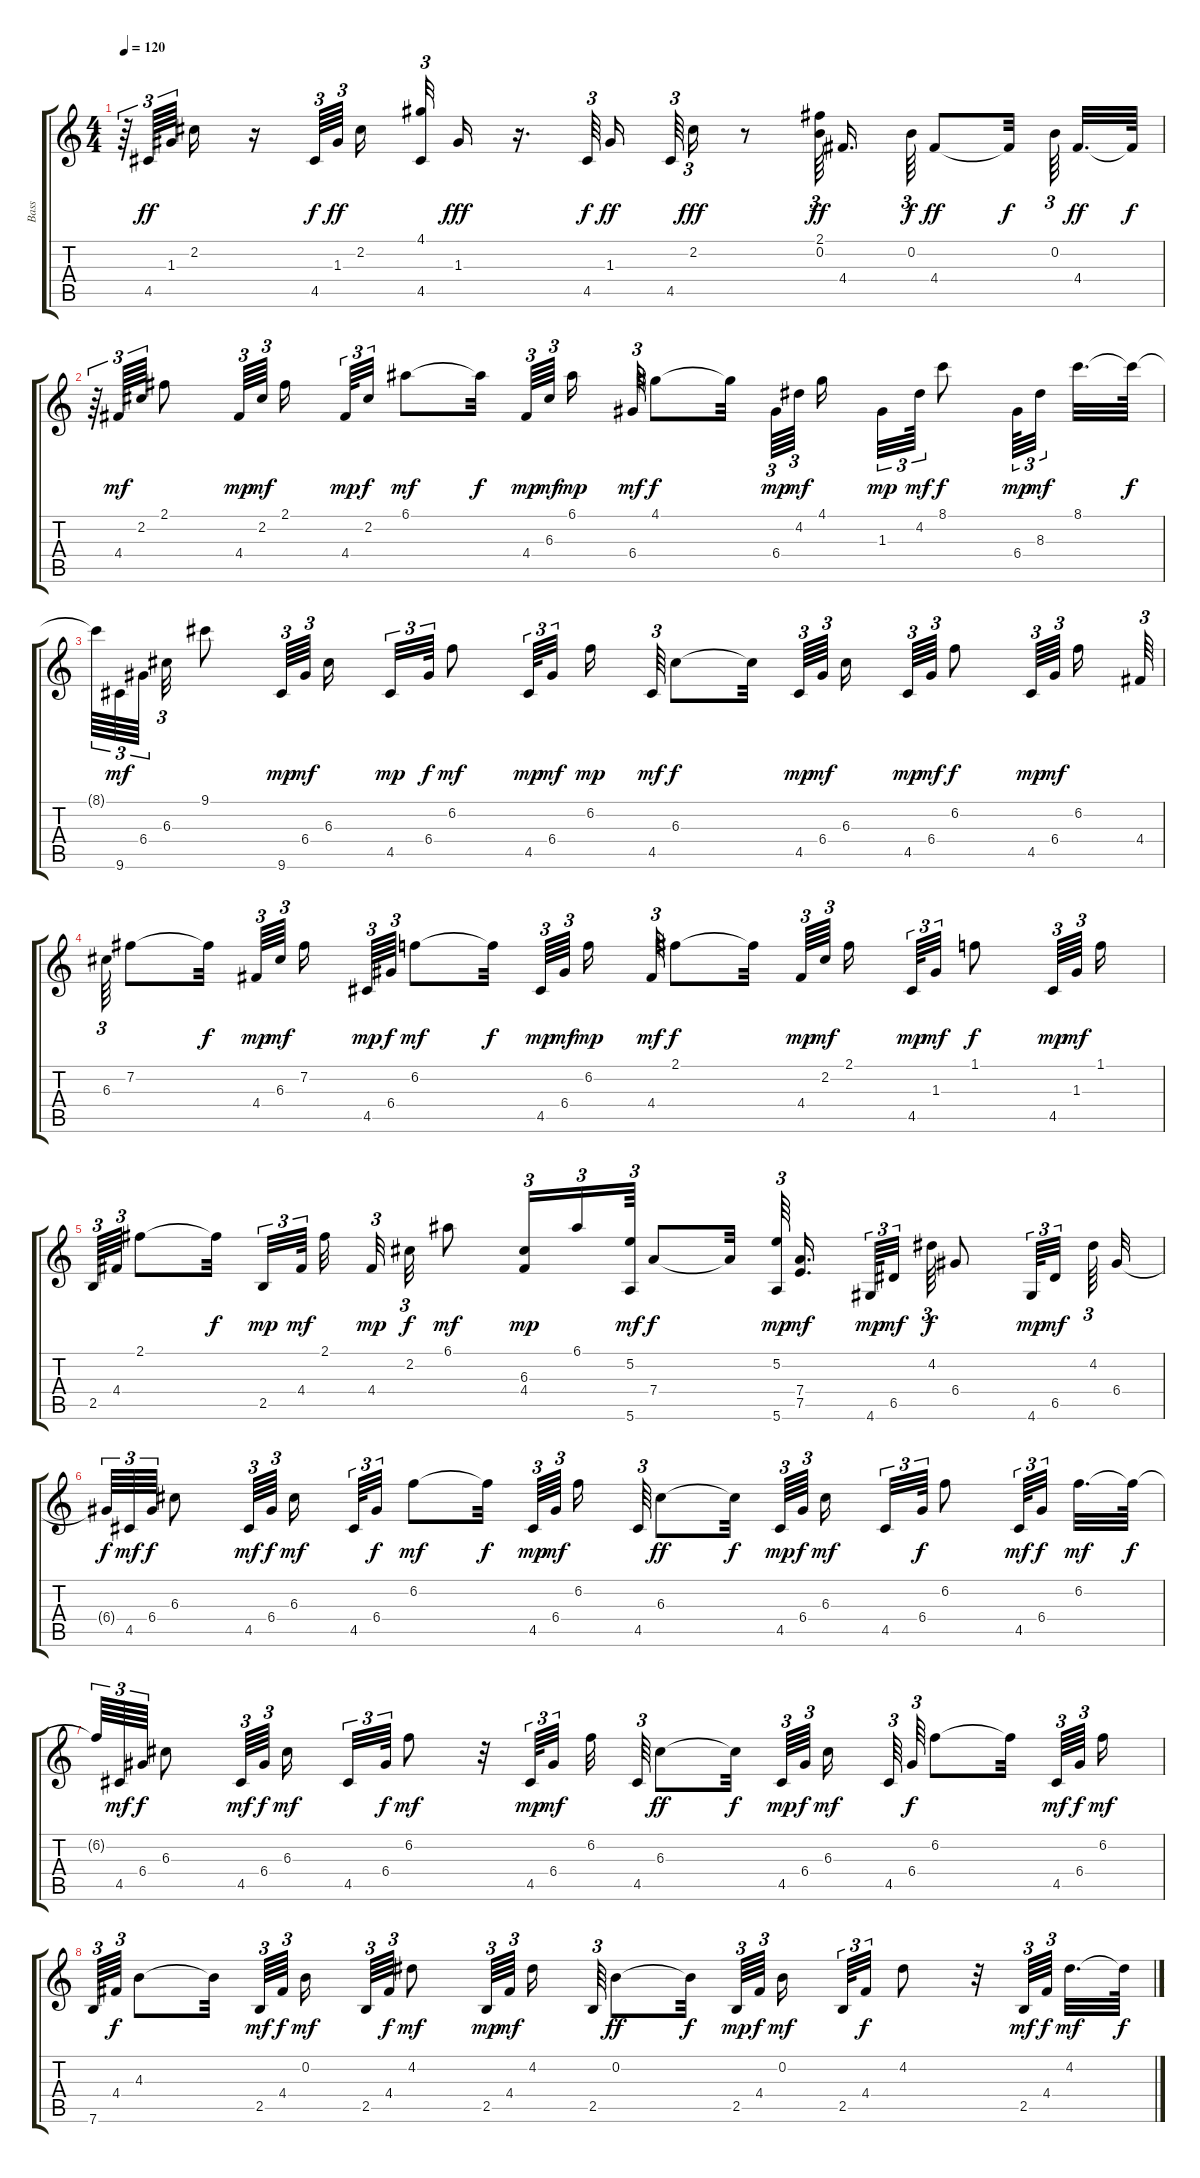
\track ("Bass" "Bass") {instrument synthbass2}
\staff {score tabs}
\tuning (E4 B3 G3 D3 A2 E2) {hide}
\ts (4 4)
\tempo 120
\clef g2
\ks c
r.64{tu (3 2) dy ff} 4.5.64{tu (3 2)} 1.3.64{tu (3 2) beam splitsecondary} 2.2.16 r.16 4.5.64{tu (3 2) dy f} 1.3.64{tu (3 2) dy ff beam splitsecondary} 2.2.16 (4.1 4.5).32{tu (3 2)} 1.3.16{dy fff} r.16{d} 4.5.64{tu (3 2) dy f beam splitsecondary} 1.3.16{dy ff} 4.5.64{tu (3 2)} 2.2.16{tu (3 2) dy fff} r.8 (2.1 0.2).64{tu (3 2) dy ff} 4.4.16{d} 0.2.64{tu (3 2) dy f} 4.4.8{dy ff} 4.4{t}.32{dy f beam splitsecondary} 0.2.64{tu (3 2) beam splitsecondary} 4.4.32{d dy ff} 4.4{t}.64{dy f} |
r.64{tu (3 2)} 4.4.64{tu (3 2) dy mf} 2.2.64{tu (3 2)} 2.1.8 4.4.64{tu (3 2) dy mp} 2.2.64{tu (3 2) dy mf beam splitsecondary} 2.1.16 4.4.64{tu (3 2) dy mp} 2.2.32{tu (3 2) dy f} 6.1.8{dy mf} 6.1{t}.32{dy f beam splitsecondary} 4.4.64{tu (3 2) dy mp} 6.3.64{tu (3 2) dy mf beam splitsecondary} 6.1.16{dy mp} 6.4.64{tu (3 2) dy mf} 4.1.8{dy f} 4.1{t}.32{beam splitsecondary} 6.4.64{tu (3 2) dy mp} 4.2.64{tu (3 2) dy mf beam splitsecondary} 4.1.16 1.3.32{tu (3 2) dy mp} 4.2.64{tu (3 2) dy mf} 8.1.8{dy f} 6.4.64{tu (3 2) dy mp} 8.3.32{tu (3 2) dy mf beam splitsecondary} 8.1.32{d} 8.1{t}.64{dy f} |
8.1{t}.64{tu (3 2)} 9.6.64{tu (3 2) dy mf} 6.4.64{tu (3 2) beam splitsecondary} 6.3.32{tu (3 2)} 9.1.8 9.6.64{tu (3 2) dy mp} 6.4.64{tu (3 2) dy mf beam splitsecondary} 6.3.16 4.5.32{tu (3 2) dy mp} 6.4.64{tu (3 2) dy f} 6.2.8{dy mf} 4.5.64{tu (3 2) dy mp} 6.4.32{tu (3 2) dy mf beam splitsecondary} 6.2.16{dy mp} 4.5.64{tu (3 2) dy mf} 6.3.8{dy f} 6.3{t}.32{beam splitsecondary} 4.5.64{tu (3 2) dy mp} 6.4.64{tu (3 2) dy mf beam splitsecondary} 6.3.16 4.5.64{tu (3 2) dy mp} 6.4.64{tu (3 2) dy mf} 6.2.8{dy f} 4.5.64{tu (3 2) dy mp} 6.4.64{tu (3 2) dy mf beam splitsecondary} 6.2.16 4.4.64{tu (3 2)} |
6.3.64{tu (3 2)} 7.2.8 7.2{t}.32{dy f beam splitsecondary} 4.4.64{tu (3 2) dy mp} 6.3.64{tu (3 2) dy mf beam splitsecondary} 7.2.16 4.5.64{tu (3 2) dy mp} 6.4.64{tu (3 2) dy f} 6.2.8{dy mf} 6.2{t}.32{dy f beam splitsecondary} 4.5.64{tu (3 2) dy mp} 6.4.64{tu (3 2) dy mf beam splitsecondary} 6.2.16{dy mp} 4.4.64{tu (3 2) dy mf} 2.1.8{dy f} 2.1{t}.32{beam splitsecondary} 4.4.64{tu (3 2) dy mp} 2.2.64{tu (3 2) dy mf beam splitsecondary} 2.1.16 4.5.64{tu (3 2) dy mp} 1.3.32{tu (3 2) dy mf} 1.1.8{dy f} 4.5.64{tu (3 2) dy mp} 1.3.64{tu (3 2) dy mf beam splitsecondary} 1.1.16 |
2.5.64{tu (3 2)} 4.4.64{tu (3 2)} 2.1.8 2.1{t}.32{dy f beam splitsecondary} 2.5.32{tu (3 2) dy mp} 4.4.64{tu (3 2) dy mf beam splitsecondary} 2.1.32 4.4.32{tu (3 2) dy mp} 2.2.32{tu (3 2) dy f} 6.1.8{dy mf} (6.3 4.4).16{tu (3 2) dy mp} 6.1.16{tu (3 2)} (5.2 5.6).64{tu (3 2) dy mf} 7.4.8{dy f} 7.4{t}.32{beam splitsecondary} (5.2 5.6).64{tu (3 2) dy mp} (7.4 7.5).16{d dy mf} 4.6.64{tu (3 2) dy mp} 6.5.32{tu (3 2) dy mf beam splitsecondary} 4.2.64{tu (3 2) dy f} 6.4.8 4.6.64{tu (3 2) dy mp} 6.5.32{tu (3 2) dy mf beam splitsecondary} 4.2.64{tu (3 2)} 6.4.32 |
6.4{t}.64{tu (3 2) dy f} 4.5.64{tu (3 2) dy mf} 6.4.64{tu (3 2) dy f} 6.3.8 4.5.64{tu (3 2) dy mf} 6.4.64{tu (3 2) dy f beam splitsecondary} 6.3.16{dy mf} 4.5.64{tu (3 2)} 6.4.32{tu (3 2) dy f} 6.2.8{dy mf} 6.2{t}.32{dy f beam splitsecondary} 4.5.64{tu (3 2) dy mp} 6.4.64{tu (3 2) dy mf beam splitsecondary} 6.2.16 4.5.64{tu (3 2)} 6.3.8{dy ff} 6.3{t}.32{dy f beam splitsecondary} 4.5.64{tu (3 2) dy mp} 6.4.64{tu (3 2) dy f beam splitsecondary} 6.3.16{dy mf} 4.5.32{tu (3 2)} 6.4.64{tu (3 2) dy f} 6.2.8 4.5.64{tu (3 2) dy mf} 6.4.32{tu (3 2) dy f beam splitsecondary} 6.2.32{d dy mf} 6.2{t}.64{dy f} |
6.2{t}.64{tu (3 2)} 4.5.64{tu (3 2) dy mf} 6.4.64{tu (3 2) dy f} 6.3.8 4.5.64{tu (3 2) dy mf} 6.4.64{tu (3 2) dy f beam splitsecondary} 6.3.16{dy mf} 4.5.32{tu (3 2)} 6.4.64{tu (3 2) dy f} 6.2.8{dy mf} r.32 4.5.64{tu (3 2) dy mp} 6.4.32{tu (3 2) dy mf beam splitsecondary} 6.2.32 4.5.64{tu (3 2)} 6.3.8{dy ff} 6.3{t}.32{dy f beam splitsecondary} 4.5.64{tu (3 2) dy mp} 6.4.64{tu (3 2) dy f beam splitsecondary} 6.3.16{dy mf} 4.5.64{tu (3 2)} 6.4.64{tu (3 2) dy f} 6.2.8 6.2{t}.32{beam splitsecondary} 4.5.64{tu (3 2) dy mf} 6.4.64{tu (3 2) dy f beam splitsecondary} 6.2.16{dy mf} |
7.6.64{tu (3 2)} 4.4.64{tu (3 2) dy f} 4.3.8 4.3{t}.32{beam splitsecondary} 2.5.64{tu (3 2) dy mf} 4.4.64{tu (3 2) dy f beam splitsecondary} 0.2.16{dy mf} 2.5.64{tu (3 2)} 4.4.64{tu (3 2) dy f} 4.2.8{dy mf} 2.5.64{tu (3 2) dy mp} 4.4.64{tu (3 2) dy mf beam splitsecondary} 4.2.16 2.5.64{tu (3 2)} 0.2.8{dy ff} 0.2{t}.32{dy f beam splitsecondary} 2.5.64{tu (3 2) dy mp} 4.4.64{tu (3 2) dy f beam splitsecondary} 0.2.16{dy mf} 2.5.64{tu (3 2)} 4.4.32{tu (3 2) dy f} 4.2.8 r.32 2.5.64{tu (3 2) dy mf} 4.4.64{tu (3 2) dy f beam splitsecondary} 4.2.32{d dy mf} 4.2{t}.64{dy f}
